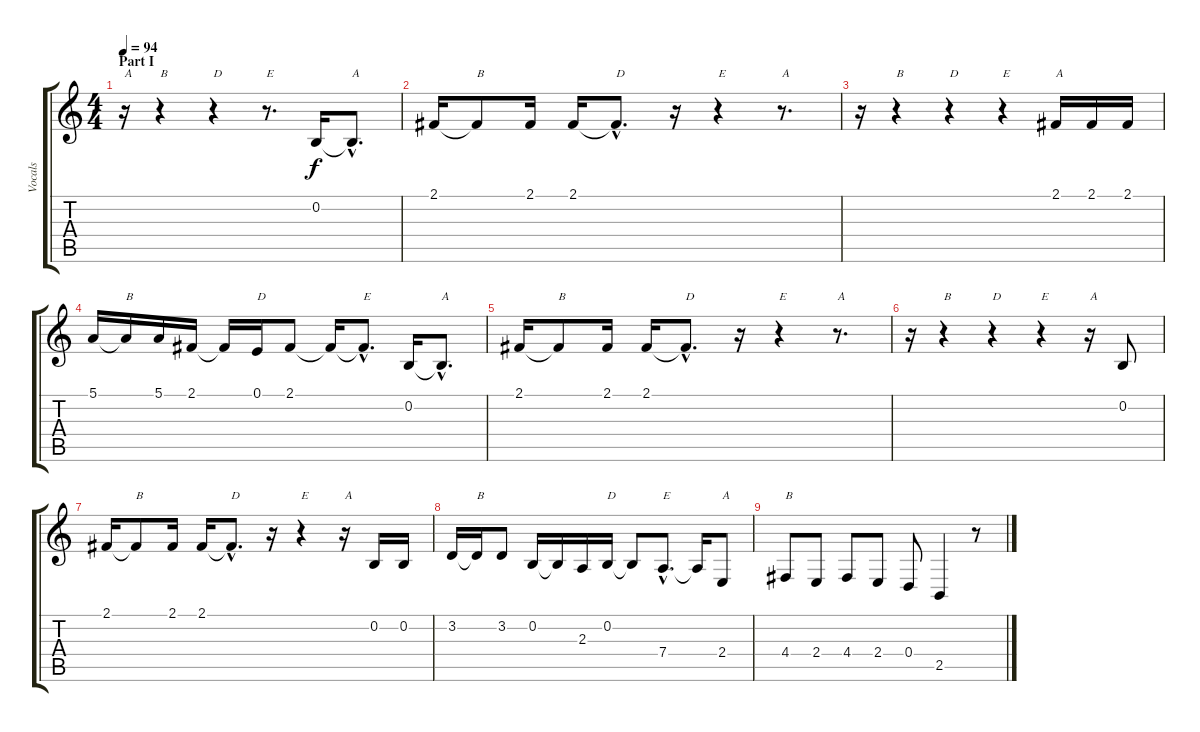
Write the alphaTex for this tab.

\track ("Vocals" "Vocals") {instrument altosax}
\staff {score tabs}
\tuning (E4 B3 G3 D3 A2 D2) {hide}
\ts (4 4)
\section ("" "Part I")
\tempo 94
\clef g2
\ks c
r.16{txt "A" dy f} r.4{txt "B"} r.4{txt "D"} r.8{d txt "E"} 0.2.16 0.2{hac t}.8{d txt "A"} |
2.1.16 2.1{t}.8{txt "B"} 2.1.16 2.1.16 2.1{hac t}.8{d txt "D"} r.16 r.4{txt "E"} r.8{d txt "A"} |
r.16 r.4{txt "B"} r.4{txt "D"} r.4{txt "E"} 2.1.16{txt "A"} 2.1.16 2.1.16 |
5.1.16 5.1{t}.16{txt "B"} 5.1.16 2.1.16 2.1{t}.16 0.1.16{txt "D"} 2.1.8 2.1{t}.16 2.1{hac t}.8{d txt "E"} 0.2.16 0.2{hac t}.8{d txt "A"} |
2.1.16 2.1{t}.8{txt "B"} 2.1.16 2.1.16 2.1{hac t}.8{d txt "D"} r.16 r.4{txt "E"} r.8{d txt "A"} |
r.16 r.4{txt "B"} r.4{txt "D"} r.4{txt "E"} r.16{txt "A"} 0.2.8 |
2.1.16 2.1{t}.8{txt "B"} 2.1.16 2.1.16 2.1{hac t}.8{d txt "D"} r.16 r.4{txt "E"} r.16{txt "A"} 0.2.16 0.2.16 |
3.2.16 3.2{t}.16{txt "B"} 3.2.8 0.2.16 0.2{t}.16 2.3.16 0.2.16{txt "D"} 0.2{t}.8 7.4{hac}.8{d txt "E"} 7.4{t}.16 2.4.8{txt "A"} |
4.4.8{txt "B"} 2.4.8 4.4.8 2.4.8 0.4.8 2.5.4 r.8
